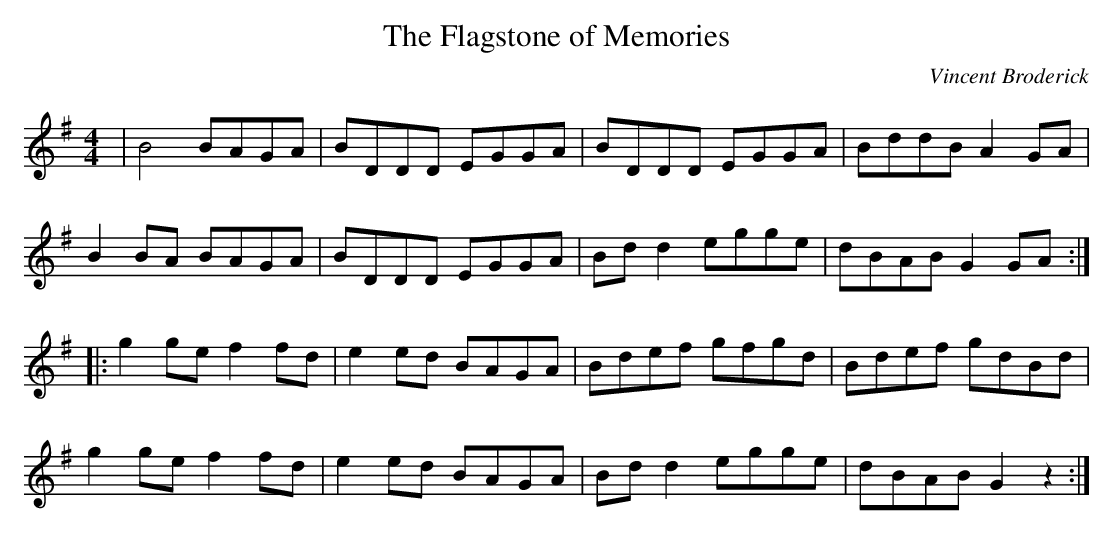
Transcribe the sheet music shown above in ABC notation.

X:1
T: Flagstone of Memories, The
C: Vincent Broderick
M: 4/4
L: 1/8
K: G
|  B4   BAGA | BDDD EGGA | BDDD EGGA | BddB A2GA  |
   B2BA BAGA | BDDD EGGA | Bdd2 egge | dBAB G2GA :|
|: g2ge f2fd | e2ed BAGA | Bdef gfgd | Bdef gdBd  |
   g2ge f2fd | e2ed BAGA | Bdd2 egge | dBAB G2z2 :|
